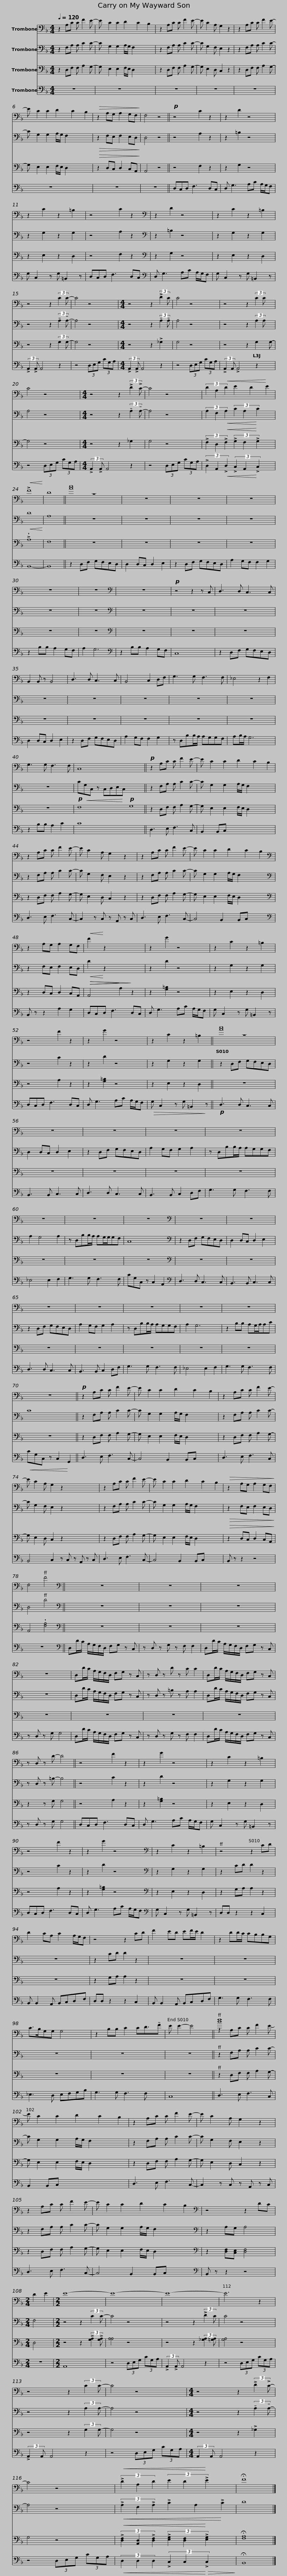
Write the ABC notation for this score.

X:1
%%score ( 1 2 ) 3 4 5
L:1/8
Q:1/4=120
M:4/4
I:linebreak $
K:F
V:1 bass
V:2 bass
V:3 bass
V:4 bass
V:5 bass
V:1
 z2 A,C C F2 E- | E C2 C2 D2 C2 B,2 | z2 A,C C F2 E- | E C2 A, G,2 z2 | z2 A,C C F2 E- |$ %5
 E C2 C2 D2 C2 B,2 |$!>(! z2 A,G, A,2 G,F,!>)! | F,4 z4 ||!p! z4 C2 z2 | z2 D2 z4 | %10
 z2 C2 z2 =B,2 | z4 C2 z2 |$[K:bass] z2 D2 z4 | z2 C2 z2 =B,2 | z4 z2 (3:2:2C2 C- | %15
 C4 z4 |[M:4/4] z4 z2 (3:2:2!>!D2 C |$ C4 z4 | z4 z2 (3:2:2C2 C- x | C4 z4 | %20
[M:4/4] z4 z2 (3:2:2!>!D2 !>!C- | C4 z4 |$ (3D2 A,2!<(! D2 E2 D2!<)! E2 |$!<(! !>!F8!<)! | D8 || %25
 [Ac]8 | z8 | z8 | z8 | z8 | %30
 z8 |$[K:bass] z8 |!p! z4 z2 z C, | D,3 D, C,3 C, | B,,2 B,, z B,,4 | %35
 D,3 D, C,3 C, | B,,4 C,2 D,F, |$ G,3 G, F,3 F, | _E,4 z2 F,2 | G,3 G, F,3 F, | %40
 C,8 x8 ||!p! z2 A,C C F2 E- |$ E C2 C2 D2 C2 B,2 | z2 A,C C F2 E- | E C2 A, G,2 z2 | %45
 z2 A,C C F2 E- |$ E C2 C2 D2 C2 B,2 |$[K:bass] z2 A,G, A,2 G,F, |!<(! F2!<)! z2 x4 | z2 G2 z4 | %50
 z2 C2 z2 =B,2 | z4 F2 z2 |$ z2 G2 z4 | z2 C2 z2 =B,2 || [Ac]8 | %55
 z8 | z8 |$ z8 | z8 | z8 | %60
 z8 | z8 |$[K:bass] z8 | z8 | z8 | %65
 z8 | z8 | z8 |$ z8 | z8 || %70
!p! z2 A,C C F2 E- | E C2 C2 D2 C2 B,2 | z2 A,C C F2 E- |$ E C2 A, G,2 z2 x4 | z2 A,C C F2 E- | %75
 E C2 C2 D2 C2 B,2 |!>(! z2 A,G, A,2 G,F,!>)! | F,4 F4 ||$[K:bass] z8 | z8 | %80
 z8 | z8 |$ D,D/C/ A,/G,/F,/D,/ F,G, z C, | z D, z D z C C2 | D,D/C/ A,/G,/F,/D,/ F,G, z C, | %85
 z D, z D- D4 ||$ z4 F2 z2 | z2 G2 z4 | z2 C2 z2 =B,2 | z4 F2 z2 | %90
 z2 G2 z4 |$[K:bass] z2 C2 z2 =B,2 | z4 z2 CD | D2 CA, C2 A,/G,/F, | z4 z2 CD |$ %95
 F2 ED EF/E/ D2 |$ z2 DD/C/ CB,B,G, | C>B,G,G, G,4 | z2 B,B, C2 CD3/2!tenuto!F | E E2- E4 x || %100
 [Bd]8 |$ x11 | z2 A,C C F2 E- | E C2 A, G,2 z2 | z2 A,C C F2 E- |$ %105
 E C2 C2 D2 C2 B,2 |$[K:bass] z4 z2 DC |[M:2/4] D2 E2 |[M:2/2] E8- | E8- | %110
 E8- |$ E6 z2 | z4 z2 (3:2:2C2 C- | C4 z4 |[M:4/4] z4 z2 (3:2:2!>!D2 !>!C- | %115
 C4 z4 |$!<(! (3!>!D2 A,2 D2 (3E2 D2!<)! !>!E2 x2 | !fermata!F8 |] %118
V:2
 x8 | x11 | x8 | x8 | x8 |$ %5
 x11 |$ x8 | x8 || x8 | x8 | %10
 x8 | x8 |$[K:bass] x8 | x8 | x8 | %15
 x8 |[M:4/4] x8 |$ x8 | x9 | x8 | %20
[M:4/4] x8 | x8 |$ x10 |$ x8 | x8 || %25
 z8 | x8 | x8 | x8 | x8 | %30
 x8 |$[K:bass] x8 | x8 | x8 | x8 | %35
 x8 | x8 |$ x8 | x8 | x8 | %40
 x16 || x8 |$ x11 | x8 | x8 | %45
 x8 |$ x11 |$[K:bass] x8 | x8 | x8 | %50
 x8 | x8 |$ x8 | x8 || z8 | %55
 x8 | x8 |$ x8 | x8 | x8 | %60
 x8 | x8 |$[K:bass] x8 | x8 | x8 | %65
 x8 | x8 | x8 |$ x8 | x8 || %70
 x8 | x11 | x8 |$ x12 | x8 | %75
 x11 | x8 | x8 ||$[K:bass] x8 | x8 | %80
 x8 | x8 |$ x8 | x8 | x8 | %85
 x8 ||$ x8 | x8 | x8 | x8 | %90
 x8 |$[K:bass] x8 | x8 | x8 | x8 |$ %95
 x8 |$ x8 | x8 | x19/2 | x8 || %100
 z2 A,C C F2 E- |$ E C2 C2 D2 C2 B,2 | x8 | x8 | x8 |$ %105
 x11 |$[K:bass] x8 |[M:2/4] x4 |[M:2/2] x8 | x8 | %110
 x8 |$ x8 | x8 | x8 |[M:4/4] x8 | %115
 x8 |$ x10 | x8 |] %118
V:3
 z2 F,A, A, C2 C- | C G,2 G,2 A,/G,/ F,2 x3 | z2 F,A, A, C2 C- | C G,2 F, E,2 z2 | z2 F,A, A, C2 C- |$ %5
 C G,2 G,2 A,/G,/ F,2 x3 |$!>(! z2 F,E, F,2 E,D,!>)! | D,4 z4 || z4 A,2 z2 | z2 =B,2 z4 | %10
 z2 G,2 z2 G,2 | z4 A,2 z2 |$[K:bass] z2 =B,2 z4 | z2 G,2 z2 G,2 | z4 z2 (3:2:2!tenuto!A,2 !tenuto!A,- | %15
 A,4 z4 |[M:4/4] z4 z2 (3:2:2!tenuto!A,2 !tenuto!A, |$ A,4 z4 | z4 z2 (3:2:2A,2 A,- x | A,4 z4 | %20
[M:4/4] z4 z2 (3:2:2!tenuto!A,2 !tenuto!A,- | A,4 z4 |$ (3A,2 F,2!<(! A,2 (3C2 A,2!<)! C2 x2 |$!<(! D8!<)! | A,8 || %25
 z8 | z8 | z8 | z8 | z8 | %30
 z8 |$[K:bass] z8 | z8 | z8 | z8 | %35
 z8 | z8 |$ z8 | z8 | z8 | %40
!p! C!<(!G,C, z C,D,E,!<)!C, x8 || z2 F,A, A, C2 C- |$ C G,2 G,2 A,/G,/ F,2 x3 | z2 F,A, A, C2 C- | C G,2 F, E,2 z2 | %45
 z2 F,A, A, C2 C- |$ C G,2 G,2 A,/G,/ F,2 x3 |$[K:bass] z2 F,E, F,2 E,D, |!<(! D2!<)! z2 x4 | z2 D2 z4 | %50
 z2 G,2 z2 G,2 | z4 C2 z2 |$ z2 D2 z4 | z2 G,2 z2 G,2 || z2 D,F, G,F,E,D, | %55
 D,2 D,C, D,2 E,2 | z2 D,F, G,F,E,D, |$ A,2 G,F, G,2 A,2 | z D,B,B,/A,/ A,G,G,F, | A,2 G,4 A,2 | %60
 z D,B,B,/A,/ A,G,/G,/G,F, | C,8 |$[K:bass] z2 D,F, G,F,E,D, | D,2 D,C, D,2 E,2 | z2 D,F, G,F,E,D, | %65
 A,2 G,F, G,2 A,2 | z D,B,B,/A,/ A,G,G,F, | A,2 G,6 |$ z2 B,B, A,G,/A,/A,C | C8 || %70
 z2 F,A, A, C2 C- | C G,2 G,2 A,/G,/ F,2 x3 | z2 F,A, A, C2 C- |$ C G,2 F, E,2 z2 x4 | z2 F,A, A, C2 C- | %75
 C G,2 G,2 A,/G,/ F,2 x3 |!>(! z2 F,E, F,2 E,D,!>)! | D,4 D4 ||$[K:bass] z8 | z8 | %80
 z8 | z8 |$ D,D/C/ A,/G,/F,/D,/ F,G, z C, | z D, z =B, z A, A,2 | D,D/C/ A,/G,/F,/D,/ F,G, z C, | %85
 z D, z =B,- B,4 ||$ z4 C2 z2 | z2 D2 z4 | z2 G,2 z2 G,2 | z4 C2 z2 | %90
 z2 D2 z4 |$[K:bass] z2 G,2 z2 G,2 | z2 CD D2 z2 | z8 | z2 CD D2 z2 |$ %95
 z8 |$ z8 | z8 | z8 x3/2 | z8 || %100
 z2 F,A, A, C2 C- |$ C G,2 G,2 A,/G,/ F,2 x3 | z2 F,A, A, C2 C- | C G,2 F, E,2 z2 | z2 F,A, A, C2 C- |$ %105
 C G,2 G,2 A,/G,/ F,2 x3 |$[K:bass] z2 A,G, A,4 |[M:2/4] F,4 |[M:2/2] z4 z2 (3:2:2C2 C- | C4 z4 | %110
 z4 z2 (3:2:2!>!D2 C |$ C4 z4 | z4 z2 (3:2:2A,2 A,- | A,4 z4 |[M:4/4] z4 z2 (3:2:2!tenuto!A,2 !tenuto!A,- | %115
 A,4 z4 |$!<(! (3!>!A,2 F,2 !>!A,2 !>!C2 A,2!<)! !>!C2 | D8 |] %118
V:4
 z2 D,F, F, A,2 G,- | G, E,2 E,2 F,/E,/ D,2 x3 | z2 D,F, F, A,2 G,- | G, E,2 D, C,2 z2 | z2 D,F, F, A,2 G,- |$ %5
 G, E,2 E,2 F,/E,/ D,2 x3 |$!>(! z2 D,C, D,2 C,A,,!>)! | A,,4 z4 || z4 F,2 z2 | z2 G,2 z4 | %10
 z2 E,2 z2 D,2 | z4 F,2 z2 |$[K:bass] z2 G,2 z4 | z2 E,2 z2 D,2 | z4 z2 (3:2:2G,2 G,- | %15
 G,4 z4 |[M:4/4] z4 z2 !>!_G,2 |$ G,4 z4 | z4 z2 G,2 G,- | G,4 z4 | %20
[M:4/4] z4 z2 _G,2 | G,4 z4 |$ (3!>!F,2 D,2!<(! !>!F,2 (3!>!G,2 F,2!<)! !>!G,2 x2 |$ !>!!wedge!A,8 | F,8 || %25
 z8 | z8 | z8 | z8 | z8 | %30
 z8 |$[K:bass] z8 | z8 | z8 | z8 | %35
 z8 | z8 |$ z8 | z8 | z8 | %40
 F,8!p! G,8 || z2 D,F, F, A,2 G,- |$ G, E,2 E,2 F,/E,/ D,2 x3 | z2 D,F, F, A,2 G,- | G, E,2 D, C,2 z2 | %45
 z2 D,F, F, A,2 G,- |$ G, E,2 E,2 F,/E,/ D,2 x3 |$[K:bass] z2 D,C, D,2 C,A,, |!>(!!>(! A,,4!>)! A,2!>)! z2 | z2 [G,=B,]2 z4 | %50
 z2 E,2 z2 D,2 | z4 A,2 z2 |$ z2 [G,=B,]2 z4 | z2 E,2 z2 D,2 || z8 | %55
 z8 | z8 |$ z8 | z8 | z8 | %60
 z8 | z8 |$[K:bass] z8 | z8 | z8 | %65
 z8 | z8 | z8 |$ z8 | z8 || %70
 z2 D,F, F, A,2 G,- | G, E,2 E,2 F,/E,/ D,2 x3 | z2 D,F, F, A,2 G,- |$ G, E,2 D, C,2 z2 x4 | z2 D,F, F, A,2 G,- | %75
 G, E,2 E,2 F,/E,/ D,2 x3 |!>(! z2 D,C, D,2 C,A,,!>)! | A,,4 !wedge![F,A,]4 ||$[K:bass] z8 | z8 | %80
 z8 | z8 |$ z8 | z8 | z8 | %85
 z2 z G, G,4 ||$ z4 A,2 z2 | z2 [G,=B,]2 z4 | z2 E,2 z2 D,2 | z4 A,2 z2 | %90
 z2 [G,=B,]2 z4 |$[K:bass] z2 E,2 z2 D,2 | z2 G,A, A,2 z2 | z8 | z2 G,A, A,2 z2 |$ %95
 z8 |$ z8 | z8 | z8 x3/2 | z8 || %100
 z2 D,F, F, A,2 G,- |$ G, E,2 E,2 F,/E,/ D,2 x3 | z2 D,F, F, A,2 G,- | G, E,2 D, C,2 z2 | z2 D,F, F, A,2 G,- |$ %105
 G, E,2 E,2 F,/E,/ D,2 x3 |$[K:bass] z2 [D,F,][C,E,] [D,F,]4 |[M:2/4] D,4 |[M:2/2] z4 z2 (3:2:2!>![G,A,]2 !>![G,A,] | [A,A,]4 z4 | %110
 z4 z2 (3:2:2[_G,A,]2 [=G,A,] |$ [G,A,]4 z4 | z4 z2 (3:2:2G,2 G,- | G,4 z4 |[M:4/4] z4 z2 !>!_G,2 | %115
 G,4 z4 |$!<(! (3!>![D,F,]2 [A,,D,]2 !>![D,F,]2 (3!>![E,G,]2 [D,F,]2!<)! !>![E,G,]2 x2 | !fermata![F,A,]8 |] %118
V:5
 z8 | z8 x3 | z8 | z8 | z8 |$ %5
 z8 x3 |$ z8 | z8 || D,C,D, F,3 D,C, | D, G,3 A,C A,/G,/F, | %10
 G, C,2 z G, =B,,2 z | D,C,D, F,3 D,C, |$[K:bass] D, G,3 A,C A,/G,/F, | G, C,2 z G, =B,,2 z | (3:2:2!>!A,,2 !>!A,, A,,4 z2 | %15
 z4 (3D,E,G, (3CG,A, |[M:4/4] (3:2:2!>!A,,2 !>!A,, A,,4 z2 |$ z4 (3D,E,G, (3CG,A, | (3:2:2!>!A,,2 A,, !>!A,,4 z2 x | z4 (3D,E,G, (3CG,A, | %20
[M:4/4] (3:2:2!>!A,,2 !>!A,, A,,4 z2 | z4 (3D,E,G, (3CG,A, |$ (3!>!D,2 A,,2!<(! !>!D,2 (3!>!C,2 A,,2!<)! !>!C,2 x2 |$ B,,8- | B,,8 || %25
 z2 D,F, G,F,E,D, | D,2 D,C, D,2 E,2 | z2 D,F, G,F,E,D, | A,2 G,F, F,2 G,2 | z2 B,B, A,2 G,F, | %30
 A,2 G,6 |$[K:bass] z2 B,B, A,2 G,F, | C,8 | z2 D,F, G,F,E,D, | D,2 D,C, D,2 E,2 | %35
 z2 D,F, G,F,E,D, | A,2 G,F, F,2 G,2 |$ z D,B,B,/A,/ A,G,G,F, | A,B,/A,/ G,6 | z2 B,B, A,2 C2 | %40
 C8 x8 || D,3 E, F,3 C, |$ B,,2 B,,C, x7 | D,3 E, F,3 C,- | C,2 z C, z A,, z C, | %45
 D,3 E, F,3 C,- |$ C,4 B,,2 B,,C, x3 |$[K:bass] B,, z z2 A,2 G,2 | D,C,D, F,3 D,C, | D, G,3 A,C A,/G,/F, | %50
 G, C,2 z G, =B,,2 z | D,C,D, F,3 D,C, |$ D, G,3 A,C A,/G,/F, |!>(! G, C,2 z G, =B,,2!>)! z ||!p! D,3 D, C,3 C, | %55
 B,,3 B,, C,3 C, | D,3 D, C,3 C, |$ B,,3 B,, C,2 D,F, | G,3 G, F,3 F, | _E,4 E,2 F,2 | %60
 G,3 G, F,3 F, | CG,C, z C,2 A,,2 |$[K:bass] D,3 D, C,3 C, | B,,3 B,, C,3 C, | D,3 D, C,3 C, | %65
 B,,3 B,, C,2 D,F, | G,3 G, F,3 F, | _E,4 E,2 F,2 |$ G,3 G, F,3 F, |!<(! CG,C, z C,2!<)! G,,2 || %70
 D,3 E, F,3 C,- | C,4 B,,2 B,,C, x3 | D,3 E, F,3 C, |$ B,,4 C,2 z C, z A,, z C, | D,3 E, F,3 C,- | %75
 C,4 B,,2 B,,C, x3 | B,, z z2 z4 | z8 ||$[K:bass] D,D/C/ A,/G,/F,/D,/ F,G, z C, | z D, z G, z F, F,2 | %80
 D,D/C/ A,/G,/F,/D,/ F,G, z C, | z D, z G, G,4 |$ D,D/C/ A,/G,/F,/D,/ F,G, z C, | z D, z G, z F, F,2 | D,D/C/ A,/G,/F,/D,/ F,G, z C, | %85
 z D, z G, G,4 ||$ D,C,D, F,3 D,C, | D, G,3 A,C A,/G,/F, | G, C,2 z G, =B,,2 z | D,C,D, F,3 D,C, | %90
 D, G,3 A,C A,/G,/F, |$[K:bass] G, C,2 z G, =B,,2 z | D,D, z2 z2 C,2 | B,, B,,2 A,, B,,C,D,F, | D,D, z2 z2 C,2 |$ %95
 B,, B,,2 A,, B,,C,D,F, |$ G,3 G, F,3 F, | _E,3 D, E,F,G,B, | G,3 G, F,3 F, x3/2 | C,8 || %100
 D,3 E, F,3 C, |$ B,,2 B,,C, x7 | D,3 E, F,3 C,- | C,2 z C, z A,, z C, | D,3 E, F,3 C,- |$ %105
 C,4 B,,2 B,,C, x3 |$[K:bass] B,, z z2 z4 |[M:2/4] z4 |[M:2/2] A,,8 | z4 (3D,E,G, (3CG,A, | %110
 (3:2:2!>!A,,2 !>!A,, A,,4 z2 |$ z4 (3D,E,G, (3CG,A, | (3:2:2!>!A,,2 A,, A,,4 z2 | z4 (3D,E,G, (3CG,A, |[M:4/4] (3:2:2A,,2 A,, A,,4 z2 | %115
 z4 (3D,E,G, (3CG,A, |$!<(! (3D,2 D,2 D,2 (3!>!C,2 C,2!<)!!>(! !>!C,2 x2!>)! | !fermata!B,,8 |] %118
